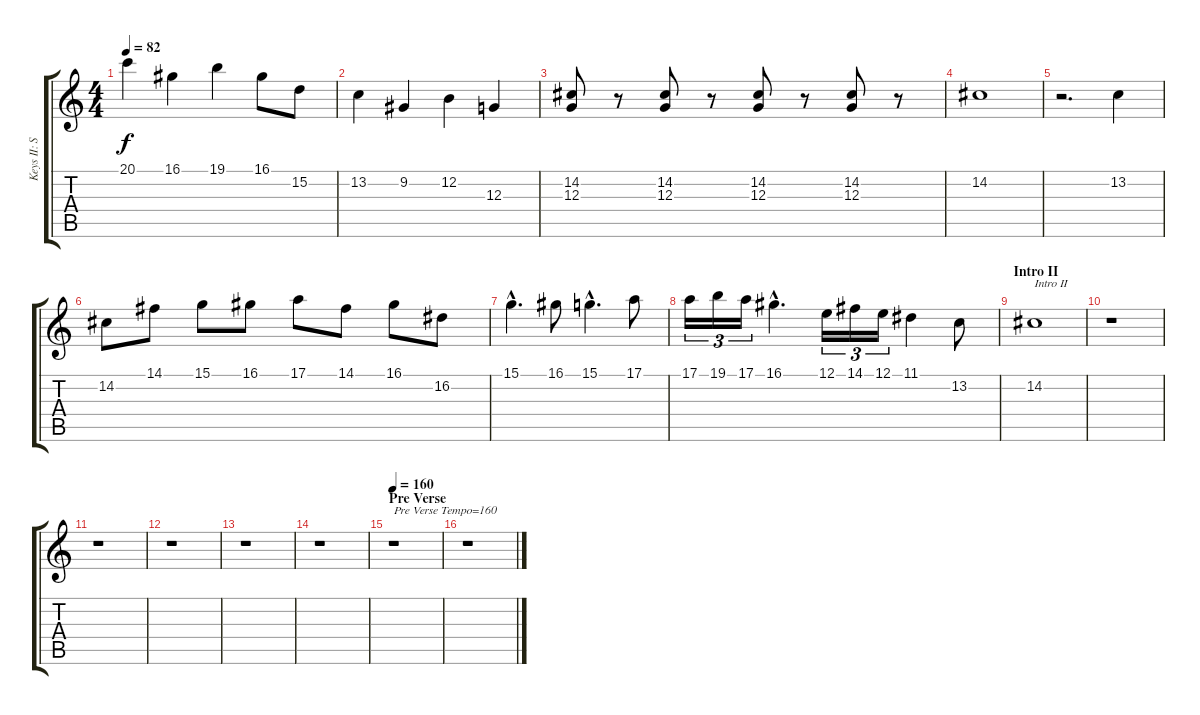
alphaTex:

\track ("Keys II: Strings [Insahn]" "Keys II: S") {instrument stringensemble1}
\staff {score tabs}
\tuning (E4 B3 G3 D3 A2 E2) {hide}
\ts (4 4)
\tempo 82
\clef g2
\ks c
20.1.4{dy f} 16.1.4 19.1.4 16.1.8 15.2.8 |
13.2.4 9.2.4 12.2.4 12.3.4 |
(14.2 12.3).8 r.8 (14.2 12.3).8 r.8 (14.2 12.3).8 r.8 (14.2 12.3).8 r.8 |
14.2.1 |
r.2{d} 13.2.4 |
14.2.8 14.1.8 15.1.8 16.1.8 17.1.8 14.1.8 16.1.8 16.2.8 |
15.1{hac}.4{d} 16.1.8 15.1{hac}.4{d} 17.1.8 |
17.1.16{tu (3 2)} 19.1.16{tu (3 2)} 17.1.16{tu (3 2)} 16.1{hac}.4{d} 12.1.16{tu (3 2)} 14.1.16{tu (3 2)} 12.1.16{tu (3 2)} 11.1.4 13.2.8 |
\section ("" "Intro II")
14.2.1{txt "Intro II"} |
r.1 |
r.1 |
r.1 |
r.1 |
r.1 |
\section ("" "Pre Verse")
\tempo 160
r.1{txt "Pre Verse Tempo=160"} |
r.1
